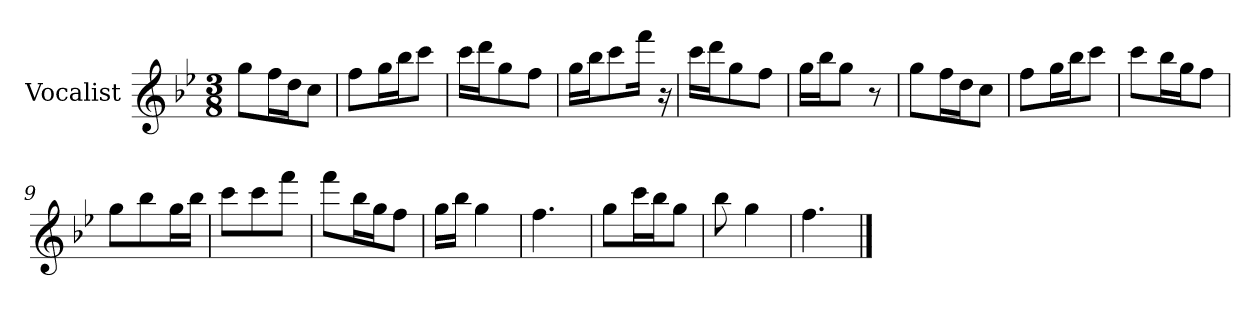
**kern
*part1
*staff1
*I"Vocalist
*k[b-e-]
*B-:
*M3/8
=
8ggL
16ffL
16ddJ
8ccJ
=1
8ffL
16ggL
16bb-J
8cccJ
=2
16cccLL
16dddJ
8gg
8ffJ
=3
16ggLL
16bb-J
8ccc
16fffJk
16r
=4
16cccLL
16dddJ
8gg
8ffJ
=5
16ggLL
16bb-J
8ggJ
8r
=6
8ggL
16ffL
16ddJ
8ccJ
=7
8ffL
16ggL
16bb-J
8cccJ
=8
8cccL
16bb-L
16ggJ
8ffJ
=9
8ggL
8bb-
16ggL
16bb-JJ
=10
8cccL
8ccc
8fffJ
=11
8fffL
16bb-L
16ggJ
8ffJ
=12
16ggLL
16bb-JJ
4gg
=13
4.ff
=14
8ggL
16cccL
16bb-J
8ggJ
=15
8bb-
4gg
=16
4.ff
==
*-
